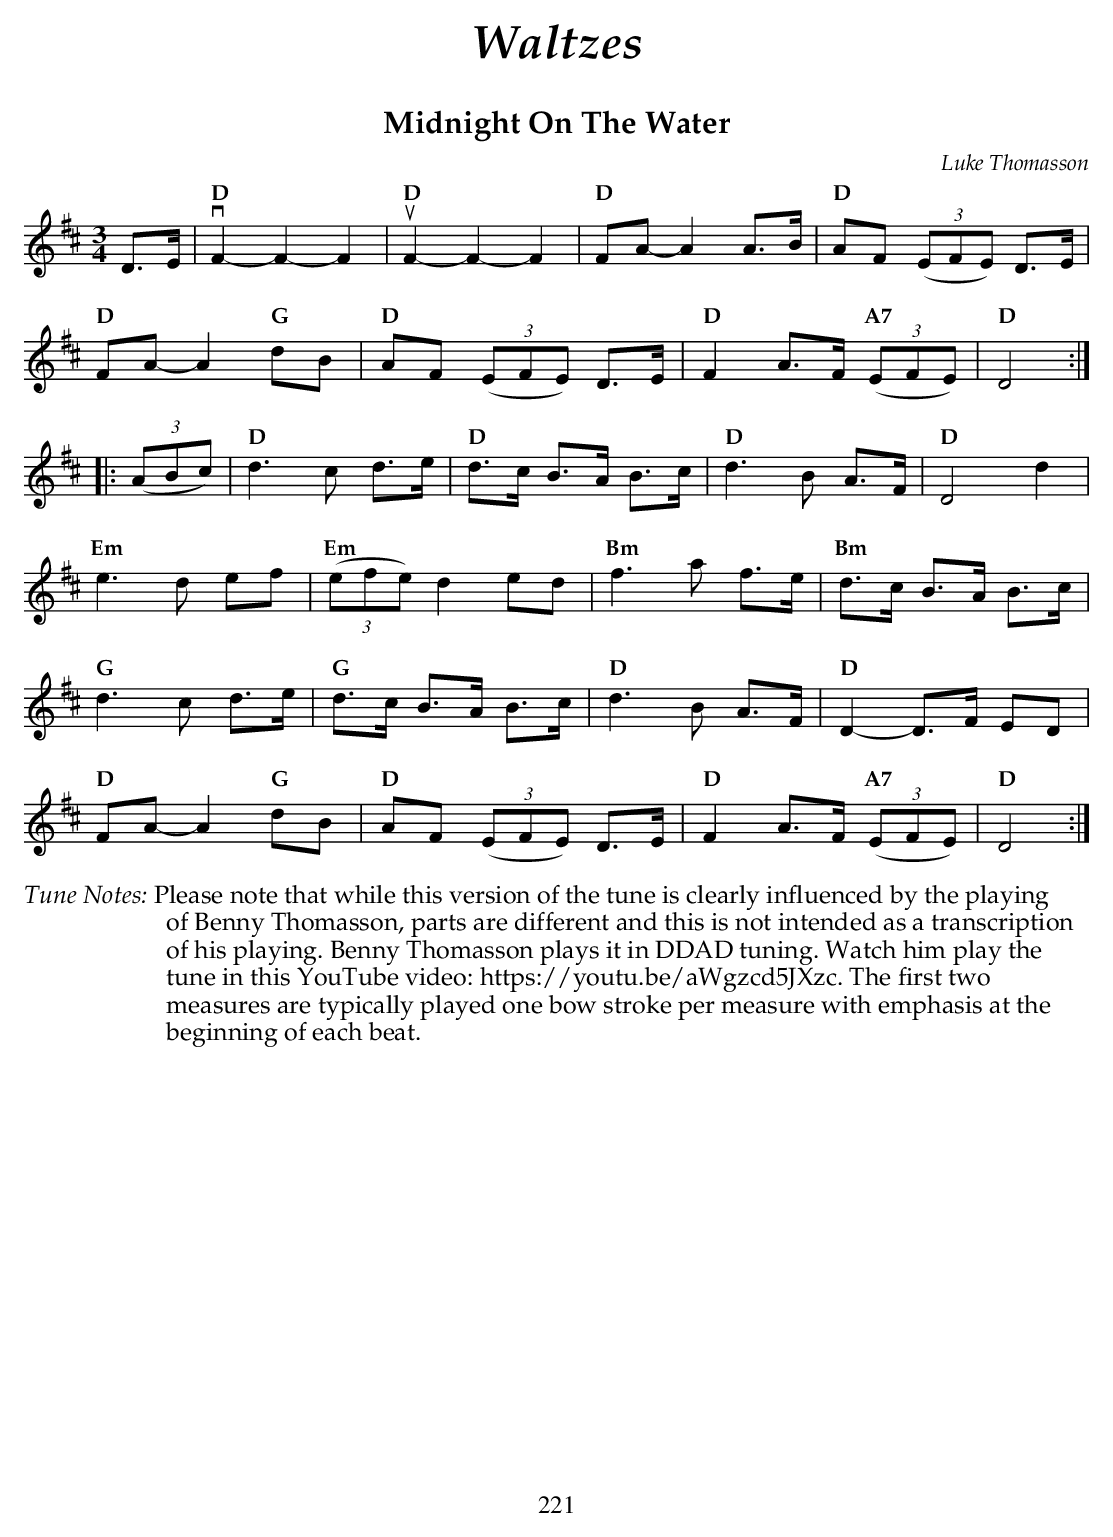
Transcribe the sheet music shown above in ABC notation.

X:1
T:Midnight On The Water
C:Luke Thomasson
M:3/4
L:1/8
K:D
  D>E |\
"D" vF2-F2-F2  | "D" uF2-F2-F2      | "D" FA-A2 A>B | "D" AF ((3EFE) D>E |
"D" FA-  A2  "G" dB | "D" AF ((3EFE) D>E | "D" F2 A>F "A7" ((3EFE) | "D" D4 :|
|:((3ABc) |\
"D" d3c d>e | "D"  d>c B>A B>c | "D"  d3B A>F | "D" D4 d2     |
"Em" e3d ef | "Em" ((3efe)  d2  ed        | "Bm" f3a f>e      | "Bm" d>c B>A B>c    |
"G" d3c d>e | "G"  d>c B>A B>c | "D"  d3B A>F | "D" D2-D>F ED |
"D" FA-  A2  "G" dB | "D" AF ((3EFE) D>E | "D" F2 A>F "A7" ((3EFE) | "D" D4 :|
